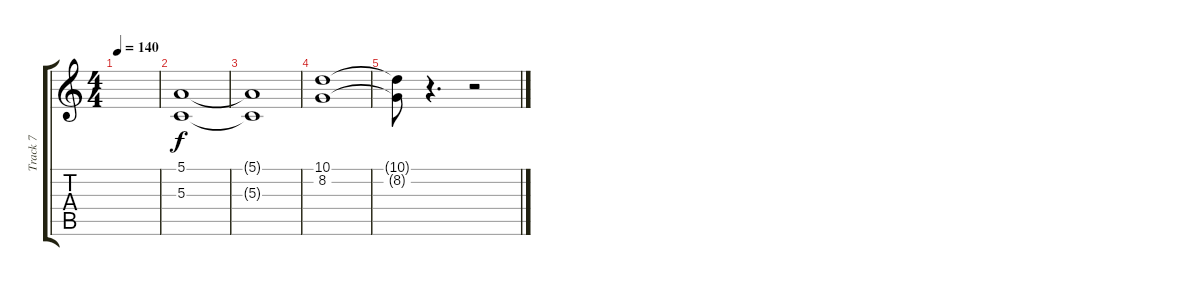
\track ("Track 7" "Track 7") {instrument synthstrings1}
\staff {score tabs}
\tuning (E4 B3 G3 D3 A2 E2) {hide}
\ts (4 4)
\tempo 140
\clef g2
\ks c
|
(5.1 5.3).1 |
(5.1{t} 5.3{t}).1 |
(10.1 8.2).1 |
(10.1{t} 8.2{t}).8 r.4{d} r.2
